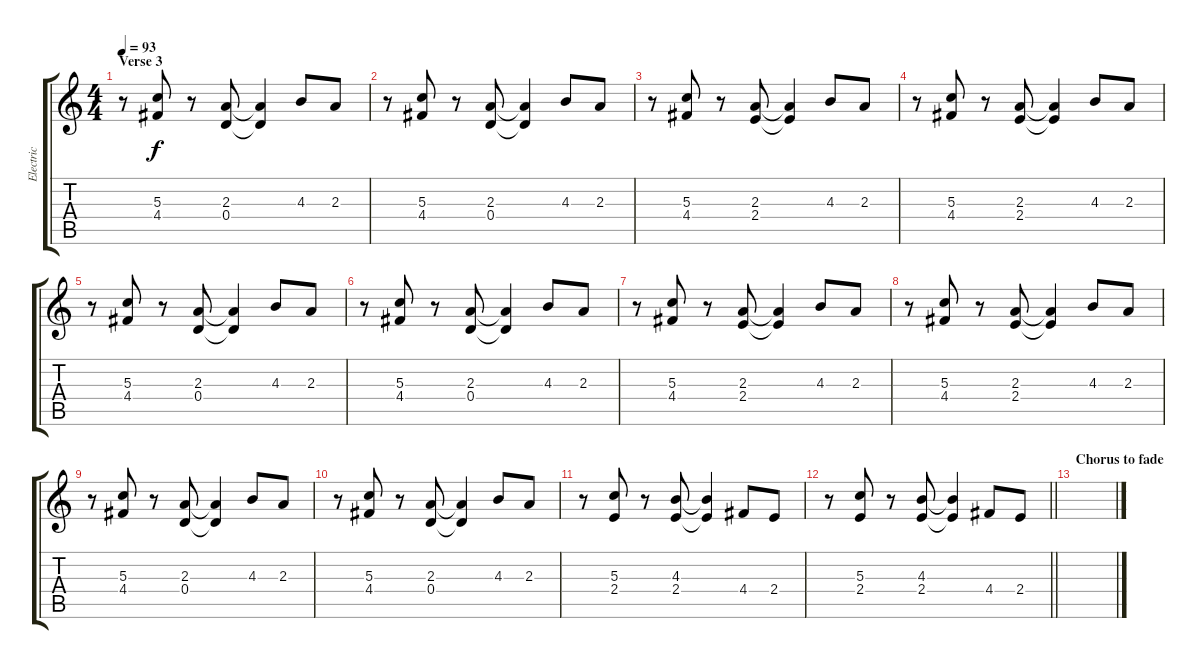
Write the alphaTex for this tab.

\track ("Electric" "Electric") {instrument overdrivenguitar}
\staff {score tabs}
\tuning (E4 B3 G3 D3 A2 E2) {hide}
\ts (4 4)
\section ("" "Verse 3")
\tempo 93
\clef g2
\ks c
r.8{dy f} (5.3 4.4).8 r.8 (2.3 0.4).8 (2.3{t} 0.4{t}).4 4.3.8 2.3.8 |
r.8 (5.3 4.4).8 r.8 (2.3 0.4).8 (2.3{t} 0.4{t}).4 4.3.8 2.3.8 |
r.8 (5.3 4.4).8 r.8 (2.3 2.4).8 (2.3{t} 2.4{t}).4 4.3.8 2.3.8 |
r.8 (5.3 4.4).8 r.8 (2.3 2.4).8 (2.3{t} 2.4{t}).4 4.3.8 2.3.8 |
r.8 (5.3 4.4).8 r.8 (2.3 0.4).8 (2.3{t} 0.4{t}).4 4.3.8 2.3.8 |
r.8 (5.3 4.4).8 r.8 (2.3 0.4).8 (2.3{t} 0.4{t}).4 4.3.8 2.3.8 |
r.8 (5.3 4.4).8 r.8 (2.3 2.4).8 (2.3{t} 2.4{t}).4 4.3.8 2.3.8 |
r.8 (5.3 4.4).8 r.8 (2.3 2.4).8 (2.3{t} 2.4{t}).4 4.3.8 2.3.8 |
r.8 (5.3 4.4).8 r.8 (2.3 0.4).8 (2.3{t} 0.4{t}).4 4.3.8 2.3.8 |
r.8 (5.3 4.4).8 r.8 (2.3 0.4).8 (2.3{t} 0.4{t}).4 4.3.8 2.3.8 |
r.8 (5.3 2.4).8 r.8 (4.3 2.4).8 (4.3{t} 2.4{t}).4 4.4.8 2.4.8 |
\barLineRight lightlight
r.8 (5.3 2.4).8 r.8 (4.3 2.4).8 (4.3{t} 2.4{t}).4 4.4.8 2.4.8 |
\section ("" "Chorus to fade")
